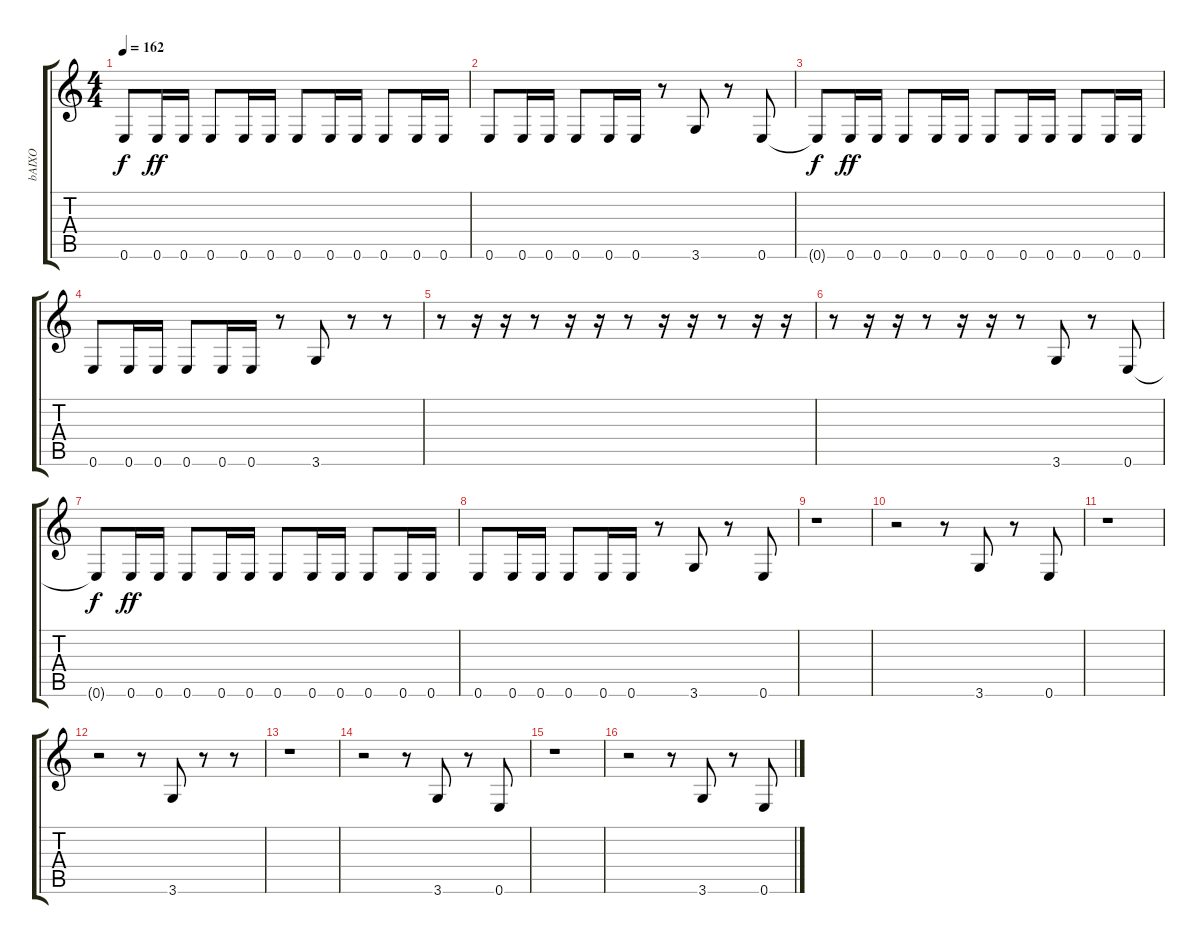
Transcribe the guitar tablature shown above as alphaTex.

\track ("bAIXO" "bAIXO") {instrument electricbassfinger}
\staff {score tabs}
\tuning (E4 B3 G3 D3 A2 E2) {hide}
\ts (4 4)
\tempo 162
\clef g2
\ks c
0.6{t}.8{dy f} 0.6.16{dy ff} 0.6.16 0.6.8 0.6.16 0.6.16 0.6.8 0.6.16 0.6.16 0.6.8 0.6.16 0.6.16 |
0.6.8 0.6.16 0.6.16 0.6.8 0.6.16 0.6.16 r.8 3.6.8 r.8 0.6.8 |
0.6{t}.8{dy f} 0.6.16{dy ff} 0.6.16 0.6.8 0.6.16 0.6.16 0.6.8 0.6.16 0.6.16 0.6.8 0.6.16 0.6.16 |
0.6.8 0.6.16 0.6.16 0.6.8 0.6.16 0.6.16 r.8 3.6.8 r.8 r.8 |
r.8 r.16 r.16 r.8 r.16 r.16 r.8 r.16 r.16 r.8 r.16 r.16 |
r.8 r.16 r.16 r.8 r.16 r.16 r.8 3.6.8 r.8 0.6.8 |
0.6{t}.8{dy f} 0.6.16{dy ff} 0.6.16 0.6.8 0.6.16 0.6.16 0.6.8 0.6.16 0.6.16 0.6.8 0.6.16 0.6.16 |
0.6.8 0.6.16 0.6.16 0.6.8 0.6.16 0.6.16 r.8 3.6.8 r.8 0.6.8 |
r.1 |
r.2 r.8 3.6.8 r.8 0.6.8 |
r.1 |
r.2 r.8 3.6.8 r.8 r.8 |
r.1 |
r.2 r.8 3.6.8 r.8 0.6.8 |
r.1 |
r.2 r.8 3.6.8 r.8 0.6.8
